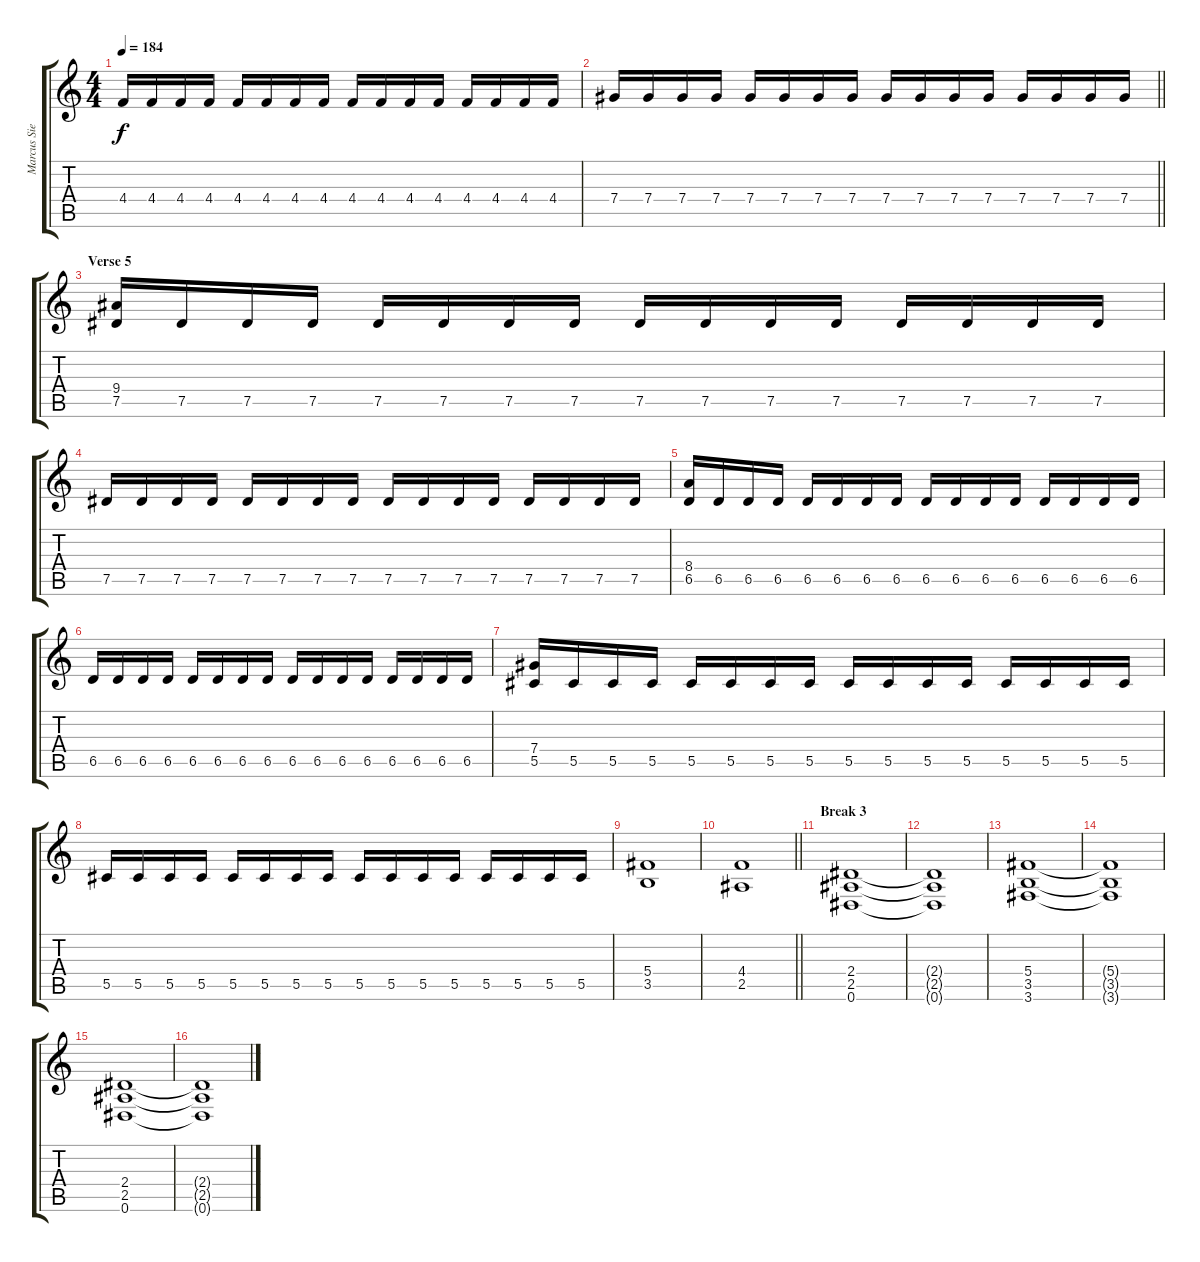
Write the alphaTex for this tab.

\track ("Marcus Siepen" "Marcus Sie") {instrument distortionguitar}
\staff {score tabs}
\tuning (Eb4 Bb3 Gb3 Db3 Ab2 Eb2) {hide}
\ts (4 4)
\tempo 184
\clef g2
\ks c
4.4.16{dy f} 4.4.16 4.4.16 4.4.16 4.4.16 4.4.16 4.4.16 4.4.16 4.4.16 4.4.16 4.4.16 4.4.16 4.4.16 4.4.16 4.4.16 4.4.16 |
\barLineRight lightlight
7.4.16 7.4.16 7.4.16 7.4.16 7.4.16 7.4.16 7.4.16 7.4.16 7.4.16 7.4.16 7.4.16 7.4.16 7.4.16 7.4.16 7.4.16 7.4.16 |
\section ("" "Verse 5")
(9.4 7.5).16 7.5.16 7.5.16 7.5.16 7.5.16 7.5.16 7.5.16 7.5.16 7.5.16 7.5.16 7.5.16 7.5.16 7.5.16 7.5.16 7.5.16 7.5.16 |
7.5.16 7.5.16 7.5.16 7.5.16 7.5.16 7.5.16 7.5.16 7.5.16 7.5.16 7.5.16 7.5.16 7.5.16 7.5.16 7.5.16 7.5.16 7.5.16 |
(8.4 6.5).16 6.5.16 6.5.16 6.5.16 6.5.16 6.5.16 6.5.16 6.5.16 6.5.16 6.5.16 6.5.16 6.5.16 6.5.16 6.5.16 6.5.16 6.5.16 |
6.5.16 6.5.16 6.5.16 6.5.16 6.5.16 6.5.16 6.5.16 6.5.16 6.5.16 6.5.16 6.5.16 6.5.16 6.5.16 6.5.16 6.5.16 6.5.16 |
(7.4 5.5).16 5.5.16 5.5.16 5.5.16 5.5.16 5.5.16 5.5.16 5.5.16 5.5.16 5.5.16 5.5.16 5.5.16 5.5.16 5.5.16 5.5.16 5.5.16 |
5.5.16 5.5.16 5.5.16 5.5.16 5.5.16 5.5.16 5.5.16 5.5.16 5.5.16 5.5.16 5.5.16 5.5.16 5.5.16 5.5.16 5.5.16 5.5.16 |
(5.4 3.5).1 |
\barLineRight lightlight
(4.4 2.5).1 |
\section ("" "Break 3")
(2.4 2.5 0.6).1 |
(2.4{t} 2.5{t} 0.6{t}).1 |
(5.4 3.5 3.6).1 |
(5.4{t} 3.5{t} 3.6{t}).1 |
(2.4 2.5 0.6).1 |
(2.4{t} 2.5{t} 0.6{t}).1
